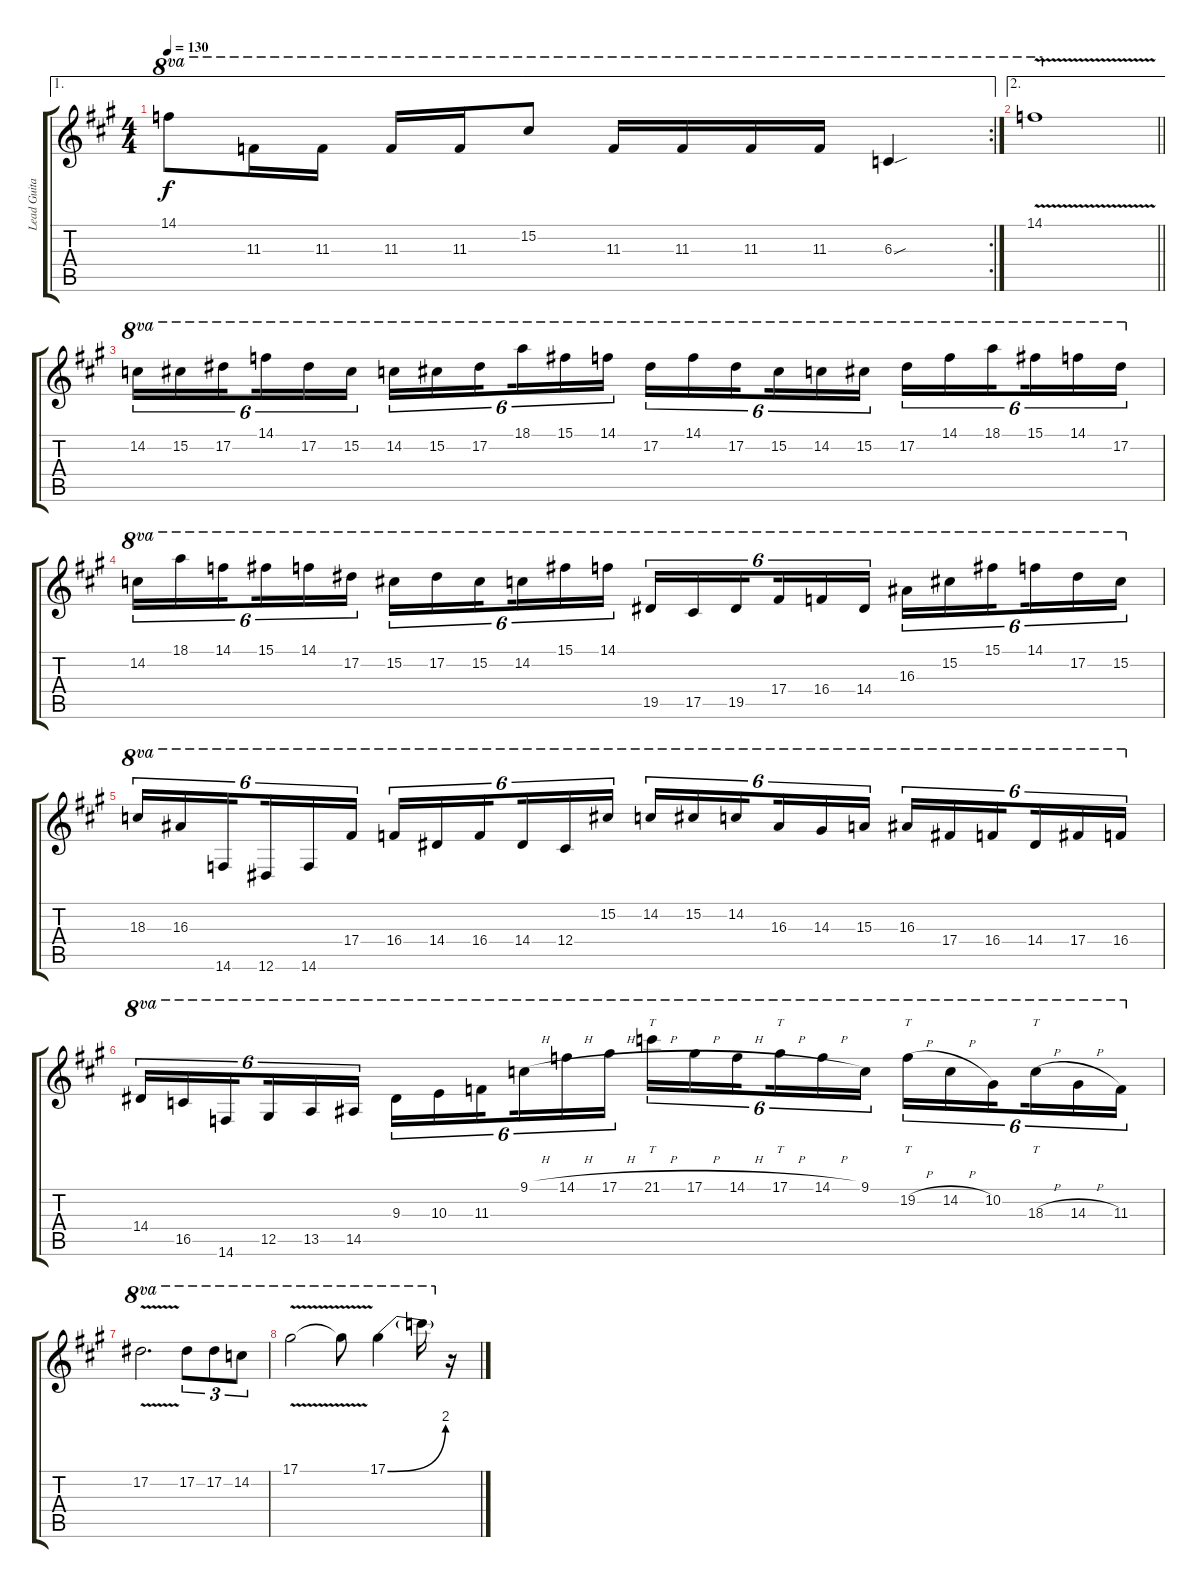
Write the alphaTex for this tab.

\track ("Lead Guitar" "Lead Guita") {instrument overdrivenguitar}
\staff {score tabs}
\tuning (Eb4 Bb3 Gb3 Db3 Ab2 Eb2) {hide}
\ae 1
\rc 2
\ts (4 4)
\tempo 130
\clef g2
\ks a
14.1.8{ot 8va dy f} 11.3.16{ot 8va} 11.3.16{ot 8va} 11.3.16{ot 8va} 11.3.16{ot 8va} 15.2.8{ot 8va} 11.3.16{ot 8va} 11.3.16{ot 8va} 11.3.16{ot 8va} 11.3.16{ot 8va} 6.3{sou}.4{ot 8va} |
\ae 2
\barLineRight lightlight
14.1{v}.1{ot 8va} |
14.2.16{tu (6 4) ot 8va} 15.2.16{tu (6 4) ot 8va} 17.2.16{tu (6 4) ot 8va beam splitsecondary} 14.1.16{tu (6 4) ot 8va} 17.2.16{tu (6 4) ot 8va} 15.2.16{tu (6 4) ot 8va} 14.2.16{tu (6 4) ot 8va} 15.2.16{tu (6 4) ot 8va} 17.2.16{tu (6 4) ot 8va beam splitsecondary} 18.1.16{tu (6 4) ot 8va} 15.1.16{tu (6 4) ot 8va} 14.1.16{tu (6 4) ot 8va} 17.2.16{tu (6 4) ot 8va} 14.1.16{tu (6 4) ot 8va} 17.2.16{tu (6 4) ot 8va beam splitsecondary} 15.2.16{tu (6 4) ot 8va} 14.2.16{tu (6 4) ot 8va} 15.2.16{tu (6 4) ot 8va} 17.2.16{tu (6 4) ot 8va} 14.1.16{tu (6 4) ot 8va} 18.1.16{tu (6 4) ot 8va beam splitsecondary} 15.1.16{tu (6 4) ot 8va} 14.1.16{tu (6 4) ot 8va} 17.2.16{tu (6 4) ot 8va} |
14.2.16{tu (6 4) ot 8va} 18.1.16{tu (6 4) ot 8va} 14.1.16{tu (6 4) ot 8va beam splitsecondary} 15.1.16{tu (6 4) ot 8va} 14.1.16{tu (6 4) ot 8va} 17.2.16{tu (6 4) ot 8va} 15.2.16{tu (6 4) ot 8va} 17.2.16{tu (6 4) ot 8va} 15.2.16{tu (6 4) ot 8va beam splitsecondary} 14.2.16{tu (6 4) ot 8va} 15.1.16{tu (6 4) ot 8va} 14.1.16{tu (6 4) ot 8va} 19.5.16{tu (6 4) ot 8va} 17.5.16{tu (6 4) ot 8va} 19.5.16{tu (6 4) ot 8va beam splitsecondary} 17.4.16{tu (6 4) ot 8va} 16.4.16{tu (6 4) ot 8va} 14.4.16{tu (6 4) ot 8va} 16.3.16{tu (6 4) ot 8va} 15.2.16{tu (6 4) ot 8va} 15.1.16{tu (6 4) ot 8va beam splitsecondary} 14.1.16{tu (6 4) ot 8va} 17.2.16{tu (6 4) ot 8va} 15.2.16{tu (6 4) ot 8va} |
18.3.16{tu (6 4) ot 8va} 16.3.16{tu (6 4) ot 8va} 14.6.16{tu (6 4) ot 8va beam splitsecondary} 12.6.16{tu (6 4) ot 8va} 14.6.16{tu (6 4) ot 8va} 17.4.16{tu (6 4) ot 8va} 16.4.16{tu (6 4) ot 8va} 14.4.16{tu (6 4) ot 8va} 16.4.16{tu (6 4) ot 8va beam splitsecondary} 14.4.16{tu (6 4) ot 8va} 12.4.16{tu (6 4) ot 8va} 15.2.16{tu (6 4) ot 8va} 14.2.16{tu (6 4) ot 8va} 15.2.16{tu (6 4) ot 8va} 14.2.16{tu (6 4) ot 8va beam splitsecondary} 16.3.16{tu (6 4) ot 8va} 14.3.16{tu (6 4) ot 8va} 15.3.16{tu (6 4) ot 8va} 16.3.16{tu (6 4) ot 8va} 17.4.16{tu (6 4) ot 8va} 16.4.16{tu (6 4) ot 8va beam splitsecondary} 14.4.16{tu (6 4) ot 8va} 17.4.16{tu (6 4) ot 8va} 16.4.16{tu (6 4) ot 8va} |
14.4.16{tu (6 4) ot 8va} 16.5.16{tu (6 4) ot 8va} 14.6.16{tu (6 4) ot 8va beam splitsecondary} 12.5.16{tu (6 4) ot 8va} 13.5.16{tu (6 4) ot 8va} 14.5.16{tu (6 4) ot 8va} 9.3.16{tu (6 4) ot 8va} 10.3.16{tu (6 4) ot 8va} 11.3.16{tu (6 4) ot 8va beam splitsecondary} 9.1{h}.16{tu (6 4) ot 8va} 14.1{h}.16{tu (6 4) ot 8va} 17.1{h}.16{tu (6 4) ot 8va} 21.1{h}.16{tt tu (6 4) ot 8va} 17.1{h}.16{tu (6 4) ot 8va} 14.1{h}.16{tu (6 4) ot 8va beam splitsecondary} 17.1{h}.16{tt tu (6 4) ot 8va} 14.1{h}.16{tu (6 4) ot 8va} 9.1.16{tu (6 4) ot 8va} 19.2{h}.16{tt tu (6 4) ot 8va} 14.2{h}.16{tu (6 4) ot 8va} 10.2.16{tu (6 4) ot 8va beam splitsecondary} 18.3{h}.16{tt tu (6 4) ot 8va} 14.3{h}.16{tu (6 4) ot 8va} 11.3.16{tu (6 4) ot 8va} |
17.2{v}.2{d ot 8va} 17.2.8{tu (3 2) ot 8va} 17.2.8{tu (3 2) ot 8va} 14.2.8{tu (3 2) ot 8va} |
17.1{v}.2{ot 8va} 17.1{v t}.8{ot 8va} 17.1{be (bend 0 0 60 8)}.4{ot 8va} 17.1{t}.16{ot 8va} r.16
